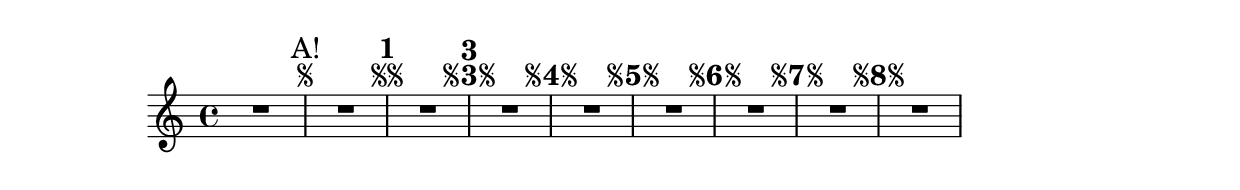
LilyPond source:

\version "2.23.6"
#(ly:set-option 'warning-as-error #t)

\header {
  texidoc = "LilyPond issues warnings when @code{\\segnoMark @var{n}}
conflicts with certain other simultaneous marks, and engraves only the
first.

Segno marks 1 to@tie{}3 should appear with various rehearsal marks.
Segno marks 4 to@tie{}8 should appear alone."
}

\layout {
  \context {
    \Score
    rehearsalMarkFormatter = #format-mark-numbers
  }
}

\parallelMusic upper,lower {
  R1 \segnoMark 1 |
  R1 \mark "A!" |
  %% no warning

  R1 \segnoMark 2 |
  R1 \mark \default |
  %% no warning

  R1 \segnoMark 3 |
  R1 \mark 3 |
  %% no warning

  R1 \segnoMark 4 |
  R1 \segnoMark \default |
  %% no warning

  R1 \segnoMark 5 |
  R1 \segnoMark 9 |
  #(ly:expect-warning (ly:translate-cpp-warning-scheme
                       "conflict with event: `%s'") "segno-mark-event")
  #(ly:expect-warning (ly:translate-cpp-warning-scheme
                       "discarding event: `%s'") "segno-mark-event")

  R1 \segnoMark 6 |
  R1 \codaMark \default |
  #(ly:expect-warning (ly:translate-cpp-warning-scheme
                       "conflict with event: `%s'") "segno-mark-event")
  #(ly:expect-warning (ly:translate-cpp-warning-scheme
                       "discarding event: `%s'") "coda-mark-event")

  R1 \segnoMark 7 |
  R1 \codaMark 3 |
  #(ly:expect-warning (ly:translate-cpp-warning-scheme
                       "conflict with event: `%s'") "segno-mark-event")
  #(ly:expect-warning (ly:translate-cpp-warning-scheme
                       "discarding event: `%s'") "coda-mark-event")

  R1 \segnoMark 8 |
  R1 \sectionLabel "Coda" |
  #(ly:expect-warning (ly:translate-cpp-warning-scheme
                       "conflict with event: `%s'") "segno-mark-event")
  #(ly:expect-warning (ly:translate-cpp-warning-scheme
                       "discarding event: `%s'") "section-label-event")

  R1 |
  R1 |
}

\new Staff <<
  \new Voice \upper
  \new Voice \lower
>>
